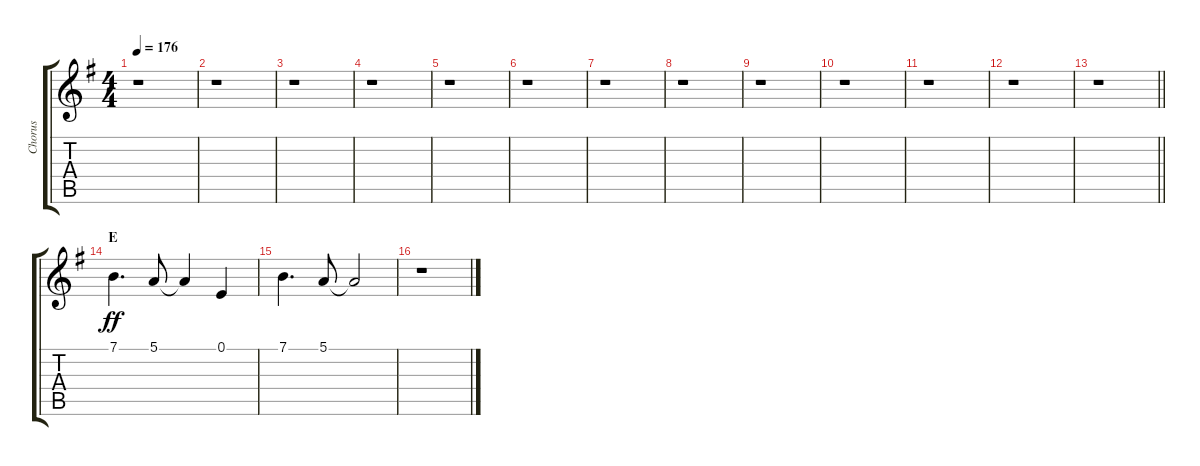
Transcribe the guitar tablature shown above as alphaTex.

\track ("Chorus" "Chorus") {instrument voiceoohs}
\staff {score tabs}
\tuning (E4 B3 G3 D3 A2 E2) {hide}
\ts (4 4)
\tempo 176
\clef g2
\ks g
r.1{dy ff} |
r.1 |
r.1 |
r.1 |
r.1 |
r.1 |
r.1 |
r.1 |
r.1 |
r.1 |
r.1 |
r.1 |
\barLineRight lightlight
r.1 |
\section ("" "E")
7.1.4{d} 5.1.8 5.1{t}.4 0.1.4 |
7.1.4{d} 5.1.8 5.1{t}.2 |
r.1
